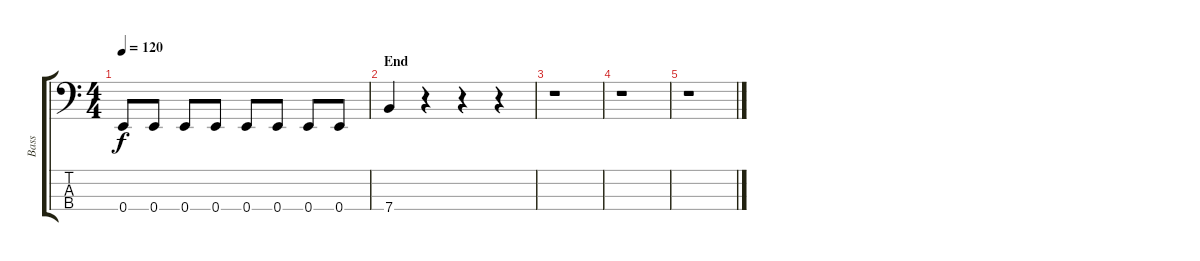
\track ("Bass" "Bass") {instrument electricbassfinger}
\staff {score tabs}
\tuning (G2 D2 A1 E1) {hide}
\ts (4 4)
\tempo 120
\clef f4
\ks c
0.4.8{dy f} 0.4.8 0.4.8 0.4.8 0.4.8 0.4.8 0.4.8 0.4.8 |
\section ("" "End")
7.4.4 r.4 r.4 r.4 |
r.1 |
r.1 |
r.1
